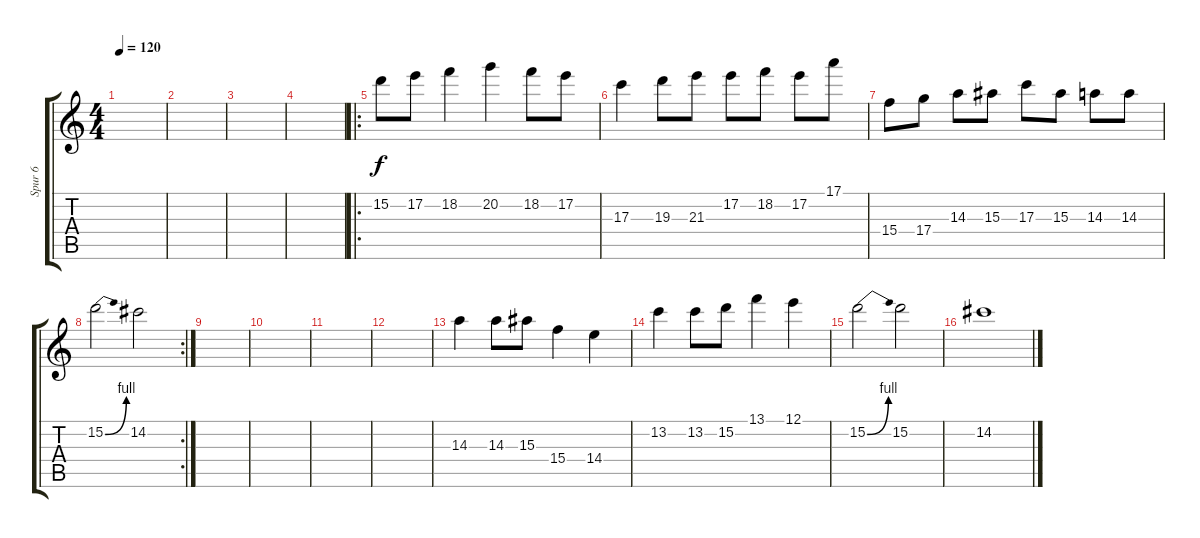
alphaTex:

\track ("Spur 6" "Spur 6") {instrument distortionguitar}
\staff {score tabs}
\tuning (E4 B3 G3 D3 A2 E2) {hide}
\ts (4 4)
\tempo 120
\clef g2
\ks c
|
|
|
|
\ro
15.2.8 17.2.8 18.2.4 20.2.4 18.2.8 17.2.8 |
17.3.4 19.3.8 21.3.8 17.2.8 18.2.8 17.2.8 17.1.8 |
15.4.8 17.4.8 14.3.8 15.3.8 17.3.8 15.3.8 14.3.8 14.3.8 |
\rc 2
15.2{be (bend 0 0 60 4)}.2 14.2.2 |
|
|
|
|
14.3.4 14.3.8 15.3.8 15.4.4 14.4.4 |
13.2.4 13.2.8 15.2.8 13.1.4 12.1.4 |
15.2{be (bend 0 0 60 4)}.2 15.2.2 |
14.2.1
